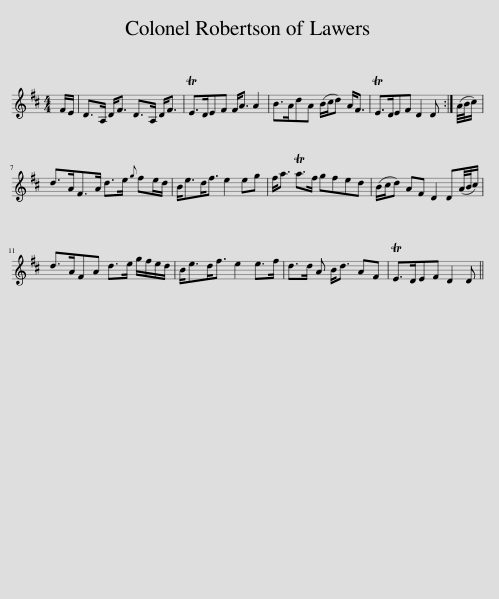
X:1
L:1/8
M:4/4
I:linebreak $
K:D
V:1 treble
V:1
 F/E/ | D>A, D<F D>A, D<F | TE>DEF F<A A2 | B>AdA (B/c/d) A<F | TE>DEF D2 D :| %5
 (A/4B/4c/) |$ d>AF>A d>e{g} fe/d/ | B<ed<f e2 eg | f<a Ta>f gfed | (B/c/d) AF D2 D(A/4B/4c/) |$ %10
 d>AFA d>e g/f/e/d/ | B<ed<f e2 e>f | d>d A B<d AF | TE>DEF D2 D || %14
